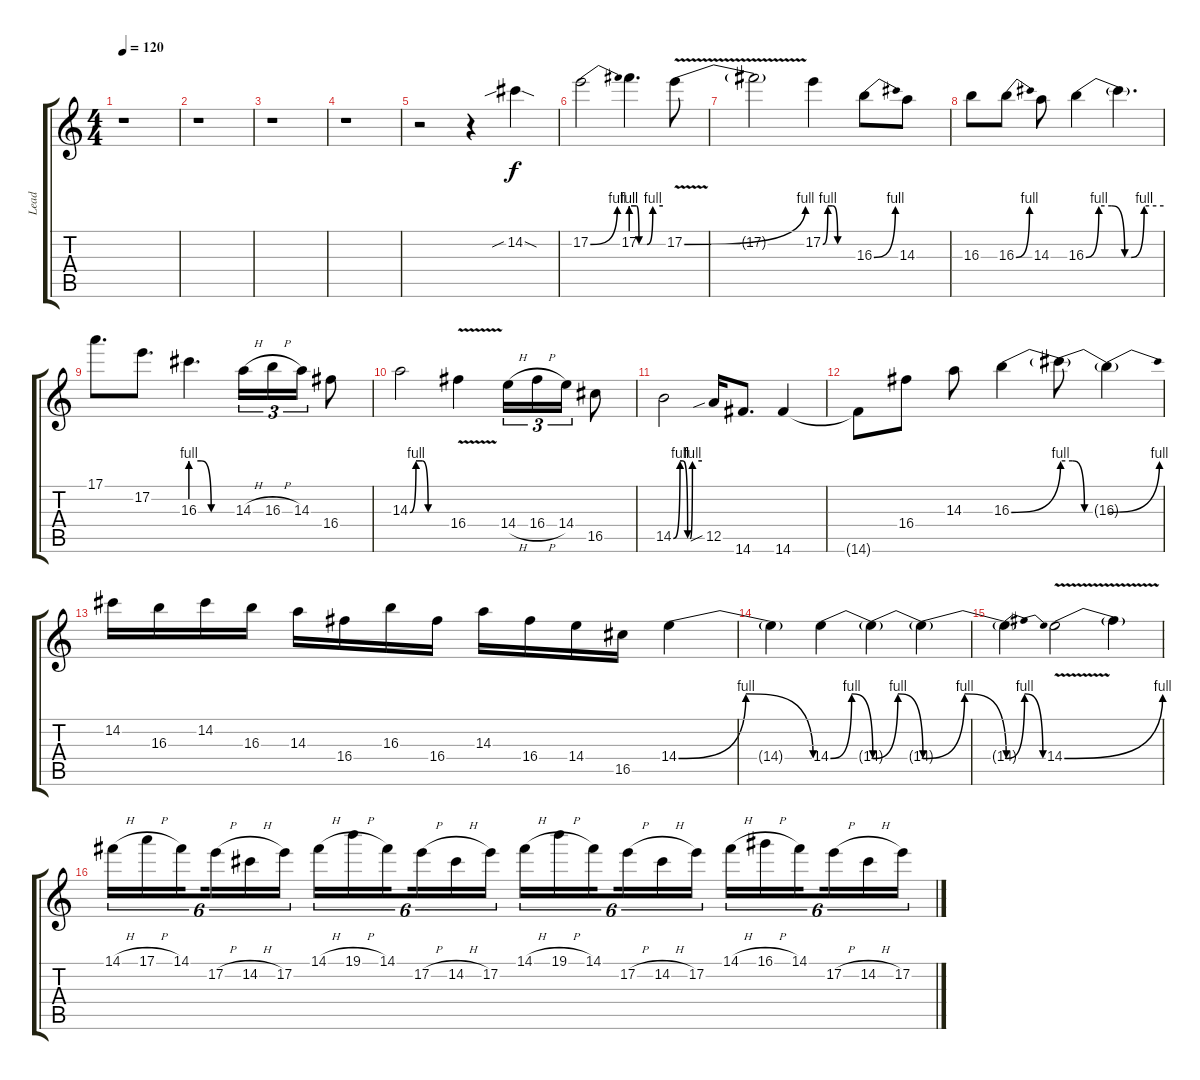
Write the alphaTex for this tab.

\track ("Lead" "Lead") {instrument overdrivenguitar}
\staff {score tabs}
\tuning (E4 B3 G3 D3 A2 E2) {hide}
\ts (4 4)
\tempo 120
\clef g2
\ks c
r.1{dy f} |
r.1 |
r.1 |
r.1 |
r.2 r.4 14.2{sib sod}.4 |
17.2{be (bend 0 0 60 4)}.2 17.2{be (custom 0 4 10 4 15 0 30 0 41 4 60 4)}.4{d} 17.2{be (bend 0 0 60 4) v}.8 |
17.2{t}.2 17.2{be (custom 0 0 10 4 20 4 30 0 60 0)}.4 16.3{be (bend 0 0 60 4)}.8 14.3.8 |
16.3.8 16.3{be (bend 0 0 60 4)}.8 14.3.8 16.3{be (custom 0 0 10 4 20 4 30 0 35 0 45 4 60 4)}.4 16.3{t}.4{d} |
17.1.8{d} 17.2.8{d} 16.3{be (custom 0 4 15 4 30 0 60 0)}.4{d} 14.3{h}.16{tu (3 2)} 16.3{h}.16{tu (3 2)} 14.3.16{tu (3 2)} 16.4.8 |
14.3{be (custom 0 0 10 4 20 4 30 0 60 0)}.2 16.4{v}.4 14.4{h}.16{tu (3 2)} 16.4{h}.16{tu (3 2)} 14.4.16{tu (3 2)} 16.5.8 |
14.5{be (custom 0 0 14 4 20 4 30 0 35 0 40 4 60 4)}.2 12.5{sib}.16 14.6.8{d} 14.6.4 |
14.6{t}.8 16.4.8 14.3.8 16.3{be (bend 0 0 60 4)}.4 16.3{be (custom 0 4 15 4 30 0 60 0) t}.8 16.3{be (bend 0 0 60 4) t}.4 |
14.2.16 16.3.16 14.2.16 16.3.16 14.3.16 16.4.16 16.3.16 16.4.16 14.3.16 16.4.16 14.4.16 16.5.16 14.4{be (bendrelease 0 0 30 4 30 4 60 0)}.4 |
14.4{t}.4 14.4{be (bendrelease 0 0 30 4 30 4 60 0)}.4 14.4{be (bendrelease 0 0 30 4 30 4 60 0) t}.4 14.4{be (bendrelease 0 0 30 4 30 4 60 0) t}.4 |
14.4{be (bendrelease 0 0 30 4 30 4 60 0) t}.4 14.4{be (bend 0 0 60 4) v}.2 14.4{t}.4 |
14.1{h}.16{tu (6 4)} 17.1{h}.16{tu (6 4)} 14.1.16{tu (6 4) beam splitsecondary} 17.2{h}.16{tu (6 4)} 14.2{h}.16{tu (6 4)} 17.2.16{tu (6 4)} 14.1{h}.16{tu (6 4)} 19.1{h}.16{tu (6 4)} 14.1.16{tu (6 4) beam splitsecondary} 17.2{h}.16{tu (6 4)} 14.2{h}.16{tu (6 4)} 17.2.16{tu (6 4)} 14.1{h}.16{tu (6 4)} 19.1{h}.16{tu (6 4)} 14.1.16{tu (6 4) beam splitsecondary} 17.2{h}.16{tu (6 4)} 14.2{h}.16{tu (6 4)} 17.2.16{tu (6 4)} 14.1{h}.16{tu (6 4)} 16.1{h}.16{tu (6 4)} 14.1.16{tu (6 4) beam splitsecondary} 17.2{h}.16{tu (6 4)} 14.2{h}.16{tu (6 4)} 17.2.16{tu (6 4)}
